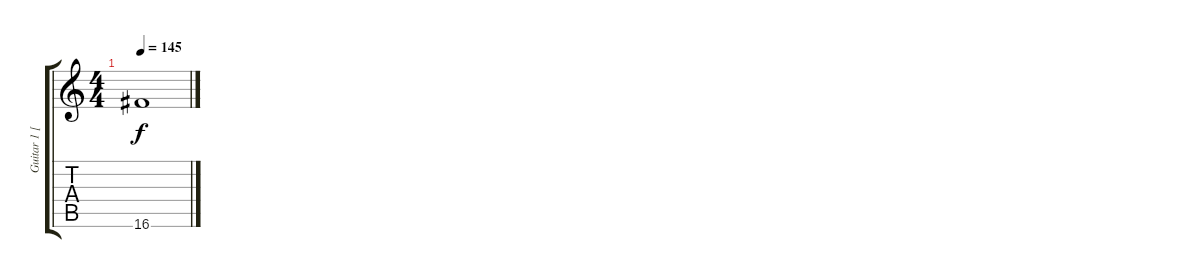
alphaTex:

\track ("Guitar 1 [Lead]" "Guitar 1 [") {instrument overdrivenguitar}
\staff {score tabs}
\tuning (D4 A3 F3 C3 G2 D2) {hide}
\ts (4 4)
\tempo 145
\clef g2
\ks c
16.6{t}.1{dy f}
